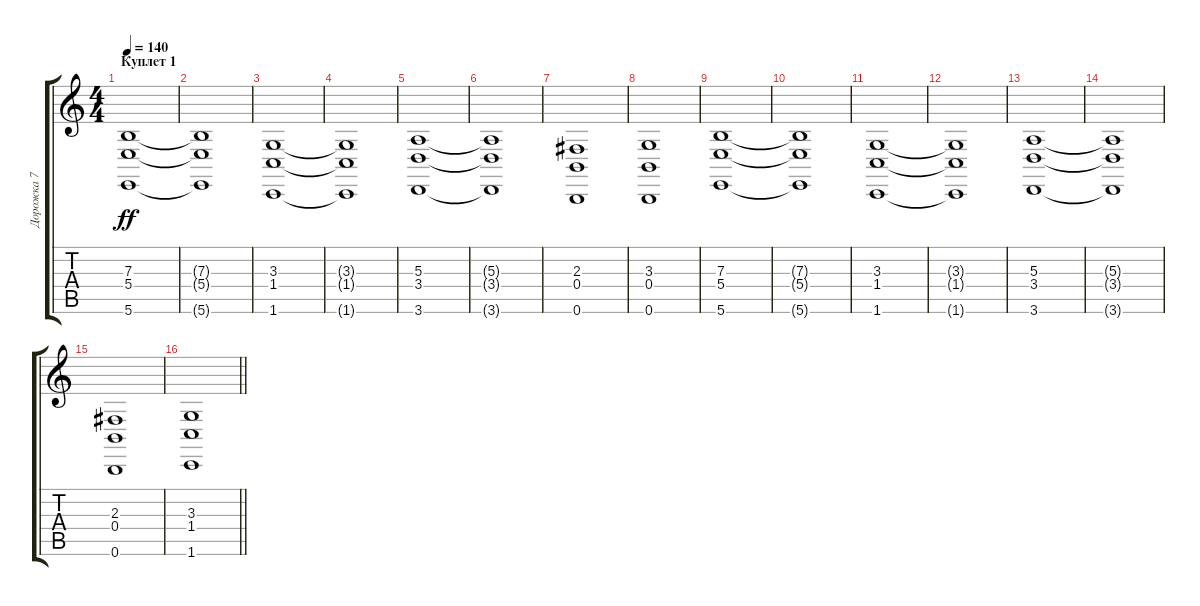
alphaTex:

\track ("Дорожка 7" "Дорожка 7") {instrument stringensemble1}
\staff {score tabs}
\tuning (Db4 Ab3 E3 B2 Gb2 B1) {hide}
\ts (4 4)
\section ("" "Куплет 1")
\tempo 140
\clef g2
\ks c
(7.3 5.4 5.6).1{dy ff} |
(7.3{t} 5.4{t} 5.6{t}).1 |
(3.3 1.4 1.6).1 |
(3.3{t} 1.4{t} 1.6{t}).1 |
(5.3 3.4 3.6).1 |
(5.3{t} 3.4{t} 3.6{t}).1 |
(2.3 0.4 0.6).1 |
(3.3 0.4 0.6).1 |
(7.3 5.4 5.6).1 |
(7.3{t} 5.4{t} 5.6{t}).1 |
(3.3 1.4 1.6).1 |
(3.3{t} 1.4{t} 1.6{t}).1 |
(5.3 3.4 3.6).1 |
(5.3{t} 3.4{t} 3.6{t}).1 |
(2.3 0.4 0.6).1 |
\barLineRight lightlight
(3.3 1.4 1.6).1
